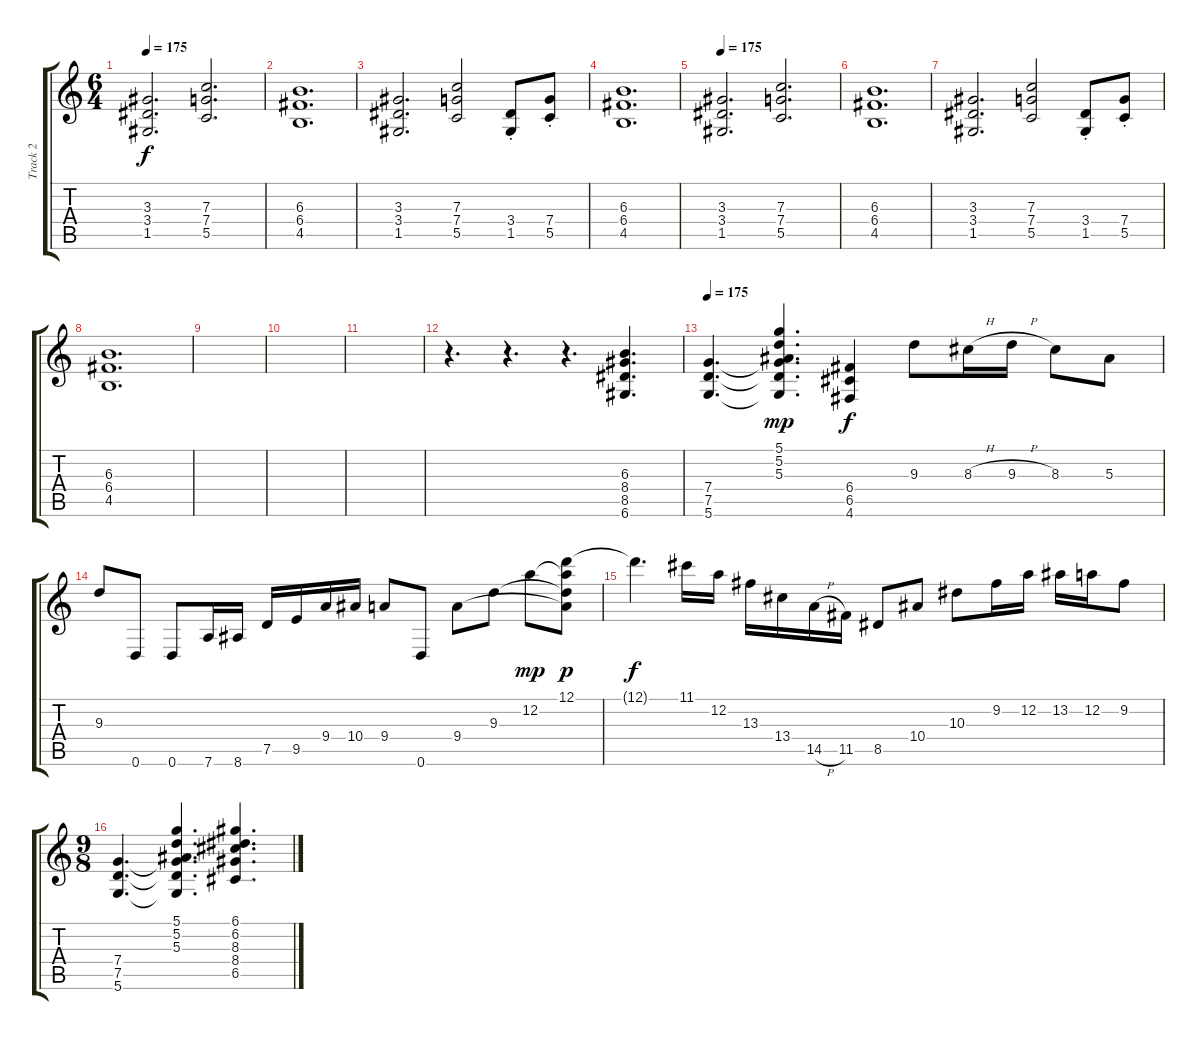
\track ("Track 2" "Track 2") {instrument distortionguitar}
\staff {score tabs}
\tuning (D4 A3 F3 C3 G2 D2) {hide}
\ts (6 4)
\tempo 175
\clef g2
\ks c
(3.3 3.4 1.5).2{d dy f} (7.3 7.4 5.5).2{d} |
(6.3 6.4 4.5).1{d} |
(3.3 3.4 1.5).2{d} (7.3 7.4 5.5).2 (3.4{st} 1.5{st}).8 (7.4{st} 5.5{st}).8 |
(6.3 6.4 4.5).1{d} |
\tempo 175
(3.3 3.4 1.5).2{d} (7.3 7.4 5.5).2{d} |
(6.3 6.4 4.5).1{d} |
(3.3 3.4 1.5).2{d} (7.3 7.4 5.5).2 (3.4{st} 1.5{st}).8 (7.4{st} 5.5{st}).8 |
(6.3 6.4 4.5).1{d} |
|
|
|
r.4{d} r.4{d} r.4{d} (6.3 8.4 8.5 6.6).4{d} |
\tempo 175
(7.4 7.5 5.6).4{d} (5.1 5.2 5.3 7.4{t} 7.5{t} 5.6{t}).4{d dy mp} (6.4 6.5 4.6).4{dy f} 9.3.8 8.3{h}.16 9.3{h}.16 8.3.8 5.3.8 |
9.3.8 0.6.8 0.6.8 7.6.16 8.6.16 7.5.16 9.5.16 9.4.16 10.4.16 9.4.8 0.6.8 9.4.8 9.3.8 12.2.8{dy mp} (12.1 12.2{t} 9.3{t} 9.4{t}).8{dy p} |
12.1{t}.4{d dy f} 11.1.16 12.2.16 13.3.16 13.4.16 14.5{h}.16 11.5.16 8.5.8 10.4.8 10.3.8 9.2.16 12.2.16 13.2.16 12.2.16 9.2.8 |
\ts (9 8)
(7.4 7.5 5.6).4{d} (5.1 5.2 5.3 7.4{t} 7.5{t} 5.6{t}).4{d} (6.1 6.2 8.3 8.4 6.5).4{d}
